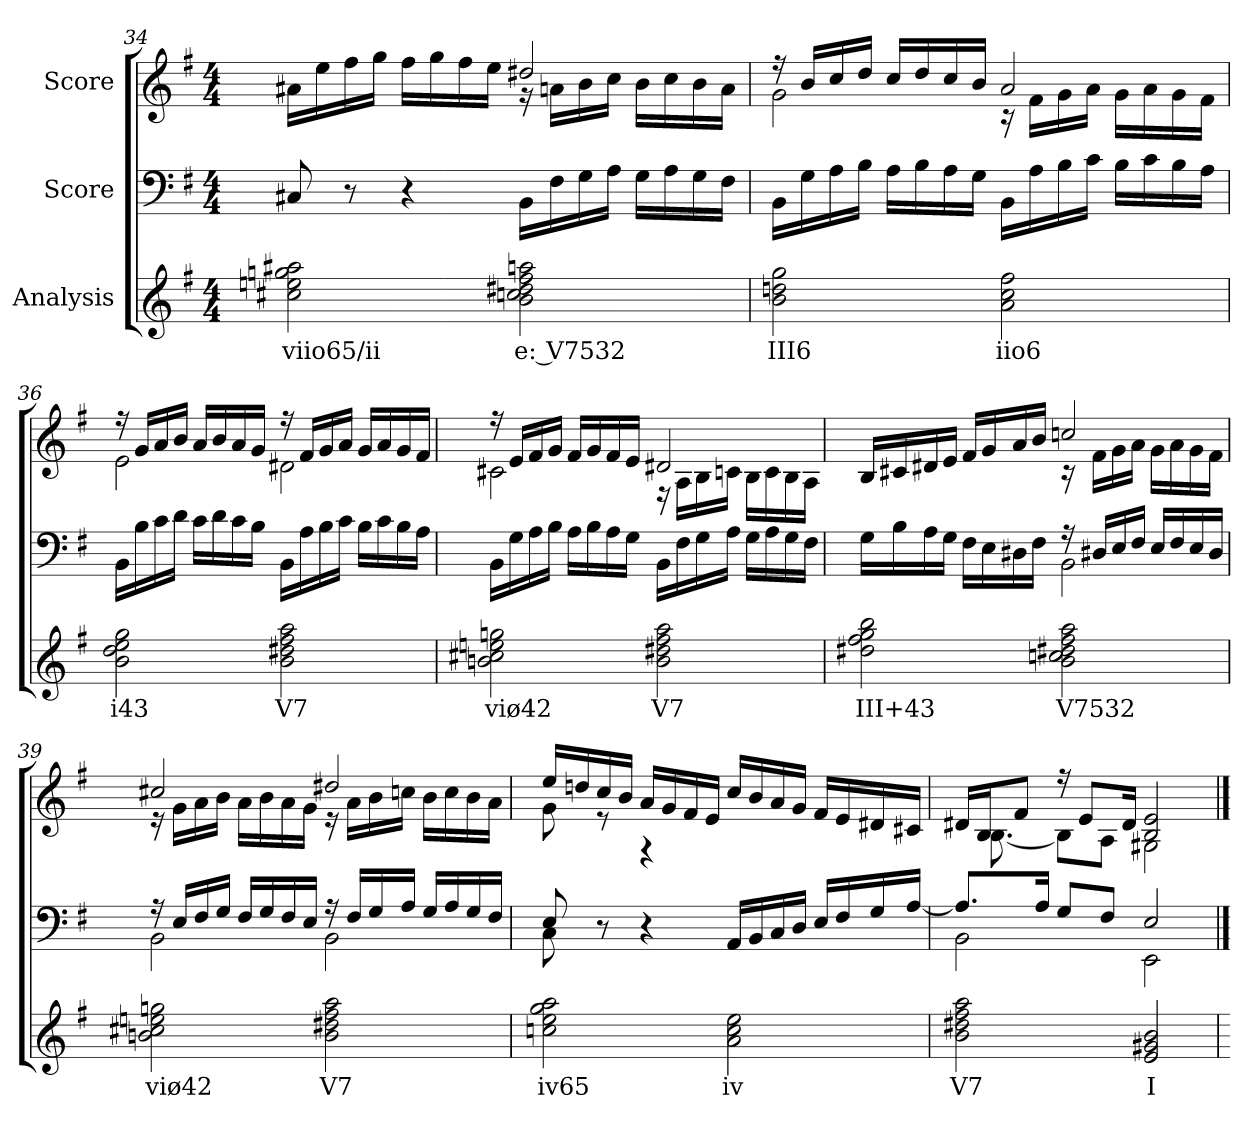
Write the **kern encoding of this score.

**kern	**text	**kern	**kern
*part3	*part3	*part2	*part1
*staff3	*staff3	*staff2	*staff1
*I"Analysis	*	*I"Score	*I"Score
!!LO:LB:g=z
*	*	*clefF4	*clefG2
*k[f#]	*	*k[f#]	*k[f#]
*M4/4	*	*M4/4	*M4/4
=34	=34	=34	=34
*	*	*	*^
2cc#X 2een 2ggn 2aa#X	viio65/ii	8C#X/	16a#X\LL	2ryy
.	.	.	16ee\	.
.	.	8r	16ff#\	.
.	.	.	16gg\JJ	.
.	.	4r	16ff#\LL	.
.	.	.	16gg\	.
.	.	.	16ff#\	.
.	.	.	16ee\JJ	.
2b 2ccn 2dd#X 2ff# 2aan	e: V7532	16BB\LL	2dd#X/	16r
.	.	16F#\	.	16an\LL
.	.	16G\	.	16b\
.	.	16A\JJ	.	16cc\JJ
.	.	16G\LL	.	16b\LL
.	.	16A\	.	16cc\
.	.	16G\	.	16b\
.	.	16F#\JJ	.	16a\JJ
=35	=35	=35	=35	=35
2b 2ddn 2gg	III6	16BB\LL	16r	2g\
.	.	16G\	16b/LL	.
.	.	16A\	16cc/	.
.	.	16B\JJ	16dd/JJ	.
.	.	16A\LL	16cc/LL	.
.	.	16B\	16dd/	.
.	.	16A\	16cc/	.
.	.	16G\JJ	16b/JJ	.
2a 2cc 2ff#	iio6	16BB\LL	2a/	16r
.	.	16A\	.	16f#\LL
.	.	16B\	.	16g\
.	.	16c\JJ	.	16a\JJ
.	.	16B\LL	.	16g\LL
.	.	16c\	.	16a\
.	.	16B\	.	16g\
.	.	16A\JJ	.	16f#\JJ
=36	=36	=36	=36	=36
2b 2dd 2ee 2gg	i43	16BB\LL	16r	2e\
.	.	16B\	16g/LL	.
.	.	16c\	16a/	.
.	.	16d\JJ	16b/JJ	.
.	.	16c\LL	16a/LL	.
.	.	16d\	16b/	.
.	.	16c\	16a/	.
.	.	16B\JJ	16g/JJ	.
2b 2dd#X 2ff# 2aa	V7	16BB\LL	16r	2d#X\
.	.	16A\	16f#/LL	.
.	.	16B\	16g/	.
.	.	16c\JJ	16a/JJ	.
.	.	16B\LL	16g/LL	.
.	.	16c\	16a/	.
.	.	16B\	16g/	.
.	.	16A\JJ	16f#/JJ	.
!!LO:LB:g=z	!!
=37	=37	=37	=37	=37
2bn 2cc#X 2een 2ggn	viø42	16BB\LL	16r	2c#X\
.	.	16G\	16e/LL	.
.	.	16A\	16f#/	.
.	.	16B\JJ	16g/JJ	.
.	.	16A\LL	16f#/LL	.
.	.	16B\	16g/	.
.	.	16A\	16f#/	.
.	.	16G\JJ	16e/JJ	.
2b 2dd#X 2ff# 2aa	V7	16BB\LL	2d#X/	16r
.	.	16F#\	.	16A\LL
.	.	16G\	.	16B\
.	.	16A\JJ	.	16cn\JJ
.	.	16G\LL	.	16B\LL
.	.	16A\	.	16c\
.	.	16G\	.	16B\
.	.	16F#\JJ	.	16A\JJ
=38	=38	=38	=38	=38
*	*	*^	*	*
2dd#X 2ff# 2gg 2bb	III+43	16G\LL	2ryy	16B/LL	2ryy
.	.	16B\	.	16c#X/	.
.	.	16A\	.	16d#X/	.
.	.	16G\JJ	.	16e/JJ	.
.	.	16F#\LL	.	16f#/LL	.
.	.	16E\	.	16g/	.
.	.	16D#X\	.	16a/	.
.	.	16F#\JJ	.	16b/JJ	.
2b 2ccn 2dd#X 2ff# 2aa	V7532	16r	2BB\	2ccn/	16r
.	.	16D#X/LL	.	.	16f#\LL
.	.	16E/	.	.	16g\
.	.	16F#/JJ	.	.	16a\JJ
.	.	16E/LL	.	.	16g\LL
.	.	16F#/	.	.	16a\
.	.	16E/	.	.	16g\
.	.	16D#/JJ	.	.	16f#\JJ
!!LO:LB:g=z	!!
=39	=39	=39	=39	=39	=39
2bn 2cc#X 2een 2ggn	viø42	16r	2BB\	2cc#X/	16r
.	.	16E/LL	.	.	16g\LL
.	.	16F#/	.	.	16a\
.	.	16G/JJ	.	.	16b\JJ
.	.	16F#/LL	.	.	16a\LL
.	.	16G/	.	.	16b\
.	.	16F#/	.	.	16a\
.	.	16E/JJ	.	.	16g\JJ
2b 2dd#X 2ff# 2aa	V7	16r	2BB\	2dd#X/	16r
.	.	16F#/LL	.	.	16a\LL
.	.	16G/	.	.	16b\
.	.	16A/JJ	.	.	16ccn\JJ
.	.	16G/LL	.	.	16b\LL
.	.	16A/	.	.	16cc\
.	.	16G/	.	.	16b\
.	.	16F#/JJ	.	.	16a\JJ
*	*	*	*	*v	*v
=40	=40	=40	=40	=40
*	*	*	*	*^
*	*	*	*	*	*^
2ccn 2ee 2gg 2aa	iv65	8E/	8C\	16ee/LL	8g\	2ryy
.	.	.	.	16ddn/	.	.
.	.	8r	8ryy	16cc/	8r	.
.	.	.	.	16b/JJ	.	.
.	.	4r	4ryy	16a/LL	4r	.
.	.	.	.	16g/	.	.
.	.	.	.	16f#/	.	.
.	.	.	.	16e/JJ	.	.
2a 2cc 2ee	iv	16AA/LL	2ryy	16cc/LL	2ryy	2ryy
.	.	16BB/	.	16b/	.	.
.	.	16C/	.	16a/	.	.
.	.	16D/JJ	.	16g/JJ	.	.
.	.	16E/LL	.	16f#/LL	.	.
.	.	16F#/	.	16e/	.	.
.	.	16G/	.	16d#X/	.	.
.	.	[16A/JJ	.	16c#X/JJ	.	.
*	*	*	*	*v	*v	*v
=41	=41	=41	=41	=41
*	*	*	*	*^
2b 2dd#X 2ff# 2aa	V7	8.A/L]	2BB\	16d#X/LL	16ryy
.	.	.	.	16B/J	[8.B\
.	.	.	.	8f#/J	.
.	.	16A/Jk	.	.	.
.	.	8G/L	.	16r	8B\L]
.	.	.	.	8e/L	.
.	.	8F#/J	.	.	8A\J
.	.	.	.	16d#/Jk	.
2e 2g#X 2b	I	2E/	2EE\	2B/ 2e/	2G#X\
*	*	*v	*v	*	*
*	*	*	*v	*v
=	==	==	==
*-	*-	*-	*-
